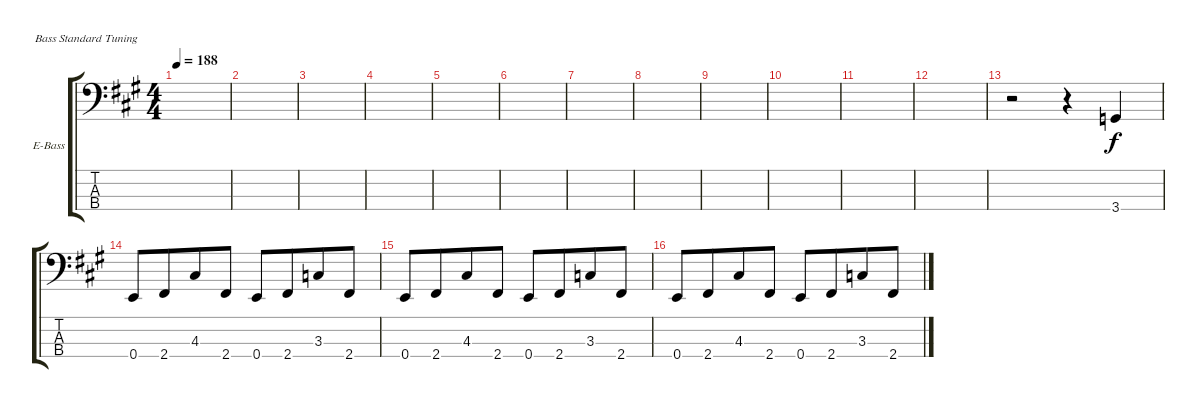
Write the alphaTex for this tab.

\defaultSystemsLayout 4
\bracketExtendMode groupsimilarinstruments
\firstSystemTrackNameOrientation horizontal
\otherSystemsTrackNameOrientation horizontal
\track ("Jason" "E-Bass") {instrument electricbassfinger}
\staff {score tabs}
\tuning (G2 D2 A1 E1)
\ts (4 4)
\beaming (8 4 4)
\tempo 188
\clef f4
\scale
0.533835
\ks f#minor
|
\scale
0.233083 |
\scale
0.233083 |
\scale
0.333333 |
\scale
0.333333 |
\scale
0.333333 |
\scale
0.333333 |
\scale
0.333333 |
\scale
0.333333 |
\scale
0.333333 |
\scale
0.333333 |
\scale
0.333333 |
\scale
0.333333 r.2 r.4 3.4.4 |
\scale
0.333333 0.4.8 2.4.8 4.3.8 2.4.8 0.4.8 2.4.8 3.3.8 2.4.8 |
\scale
0.333333 0.4.8 2.4.8 4.3.8 2.4.8 0.4.8 2.4.8 3.3.8 2.4.8 |
\scale
0.333333 0.4.8 2.4.8 4.3.8 2.4.8 0.4.8 2.4.8 3.3.8 2.4.8
